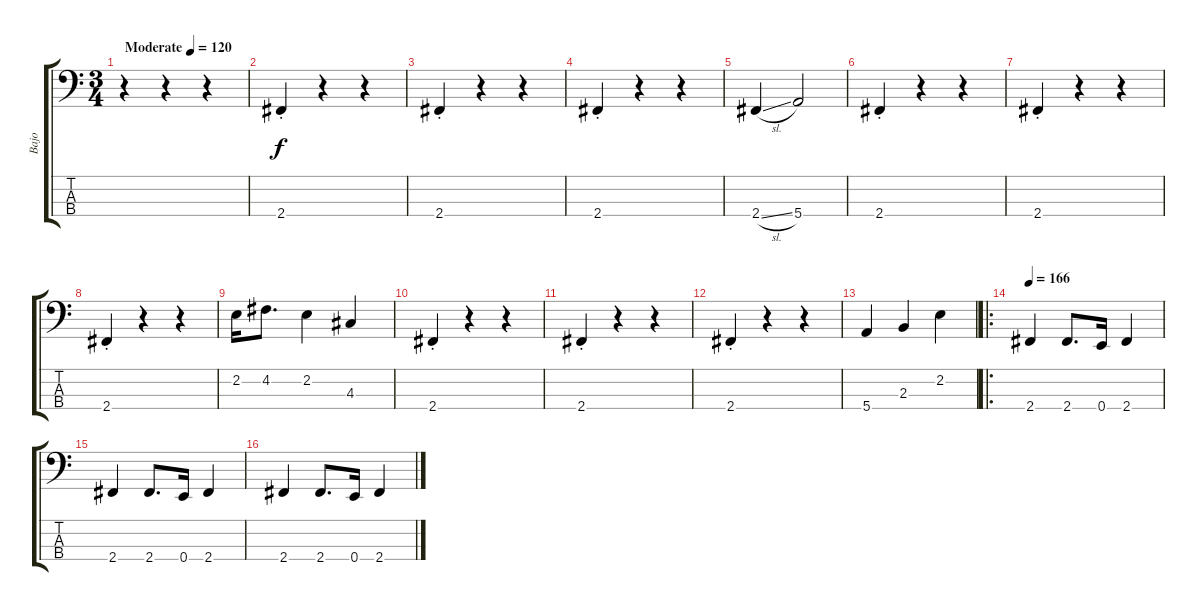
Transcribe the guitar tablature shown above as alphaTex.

\track ("Bajo" "Bajo") {instrument electricbassfinger}
\staff {score tabs}
\tuning (G2 D2 A1 E1) {hide}
\ts (3 4)
\tempo (120 "Moderate")
\tempo 166
\tempo (120 "Moderate")
\clef f4
\ks c
r.4{dy f instrument electricbassfinger} r.4 r.4 |
2.4{st}.4 r.4 r.4 |
2.4{st}.4 r.4 r.4 |
2.4{st}.4 r.4 r.4 |
2.4{sl}.4 5.4.2 |
2.4{st}.4 r.4 r.4 |
2.4{st}.4 r.4 r.4 |
2.4{st}.4 r.4 r.4 |
2.2.16 4.2.8{d} 2.2.4 4.3.4 |
2.4{st}.4 r.4 r.4 |
2.4{st}.4 r.4 r.4 |
2.4{st}.4 r.4 r.4 |
5.4.4 2.3.4 2.2.4 |
\ro
\tempo 166
2.4.4 2.4.8{d} 0.4.16 2.4.4 |
2.4.4 2.4.8{d} 0.4.16 2.4.4 |
2.4.4 2.4.8{d} 0.4.16 2.4.4
